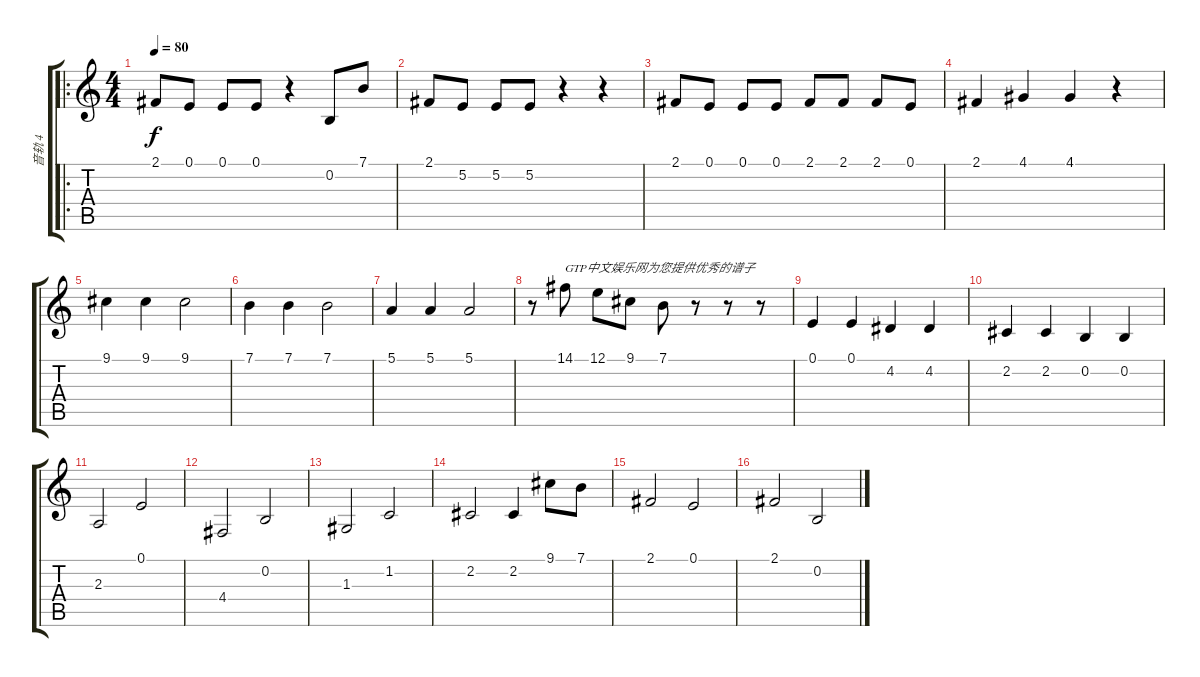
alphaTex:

\track ("音轨 4" "音轨 4") {instrument stringensemble1}
\staff {score tabs}
\tuning (E4 B3 G3 D3 A2 E2) {hide}
\ro
\ts (4 4)
\tempo 80
\clef g2
\ks c
2.1.8{dy f} 0.1.8 0.1.8 0.1.8 r.4 0.2.8 7.1.8 |
2.1.8 5.2.8 5.2.8 5.2.8 r.4 r.4 |
2.1.8 0.1.8 0.1.8 0.1.8 2.1.8 2.1.8 2.1.8 0.1.8 |
2.1.4 4.1.4 4.1.4 r.4 |
9.1.4 9.1.4 9.1.2 |
7.1.4 7.1.4 7.1.2 |
5.1.4 5.1.4 5.1.2 |
r.8 14.1.8{txt "GTP中文娱乐网为您提供优秀的谱子"} 12.1.8 9.1.8 7.1.8 r.8 r.8 r.8 |
0.1.4 0.1.4 4.2.4 4.2.4 |
2.2.4 2.2.4 0.2.4 0.2.4 |
2.3.2 0.1.2 |
4.4.2 0.2.2 |
1.3.2 1.2.2 |
2.2.2 2.2.4 9.1.8 7.1.8 |
2.1.2 0.1.2 |
2.1.2 0.2.2
